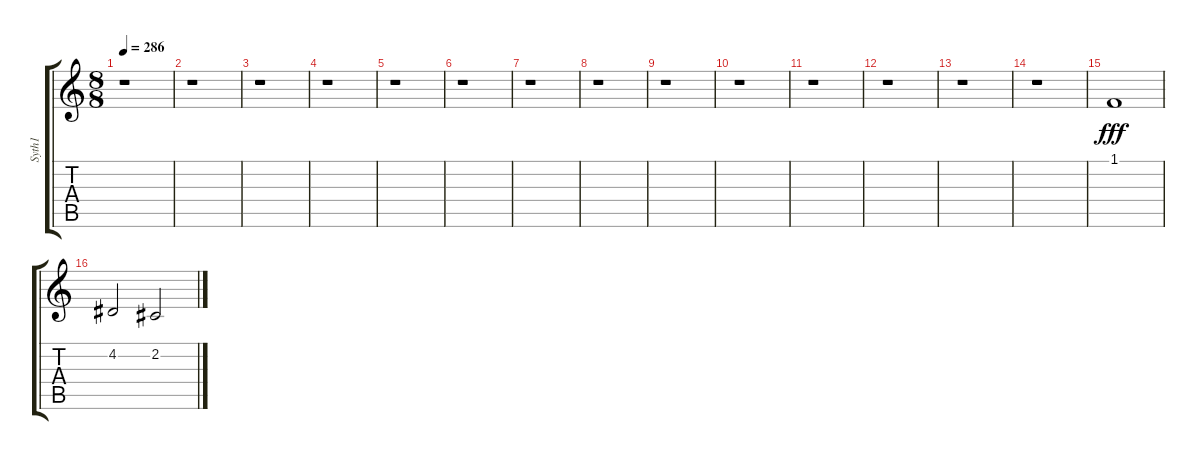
\track ("Syth1" "Syth1") {instrument fx4atmosphere}
\staff {score tabs}
\tuning (E4 B3 G3 D3 A2 E2) {hide}
\ts (8 8)
\tempo 286
\clef g2
\ks c
r.1{dy f} |
r.1 |
r.1 |
r.1 |
r.1 |
r.1 |
r.1 |
r.1 |
r.1 |
r.1 |
r.1 |
r.1 |
r.1 |
r.1 |
1.1.1{dy fff} |
4.2.2 2.2.2
